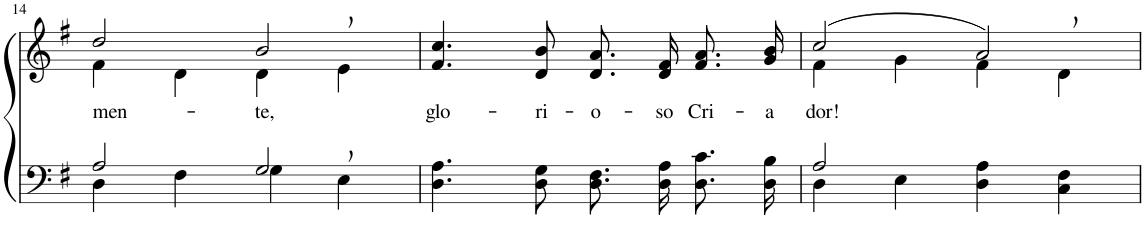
**kern	**kern	**text
*part2	*part1	*part1
*staff2	*staff1	*staff1
*I"Parte III e IV	*I"Parte I e II	*
!!LO:PB:g=z
*clefF4	*clefG2	*
*k[f#]	*k[f#]	*
*M4/4	*M4/4	*
=14	=14	=14
*^	*^	*
!	!	!	!	!LO:LY:b
2A/	4D\	2dd/	4f#\	men-
.	4F#\	.	4d\	.
!	!	!	!	!LO:LY:b
2G,/	4G\	2b,/	4d\	-te,
.	4E\	.	4e\	.
=15	=15	=15	=15	=15
!	!	!	!	!LO:LY:b
*v	*v	*	*	*
*	*v	*v	*
4.D\ 4.A\	4.f#/ 4.cc/	glo-
!	!	!LO:LY:b
8D\ 8G\	8d/ 8b/	-ri-
!	!	!LO:LY:b
8.D\ 8.F#\L	8.d/ 8.a/L	-o-
!	!	!LO:LY:b
16D\ 16A\Jk	16d/ 16f#/Jk	-so
!	!	!LO:LY:b
8.D\ 8.c\L	8.f#/ 8.a/L	Cri-
!	!	!LO:LY:b
16D\ 16B\Jk	16g/ 16b/Jk	-a-
=16	=16	=16
*^	*^	*
!	!	!	!	!LO:LY:b
2A/	4D\	(2cc/	4f#\	-dor!
.	4E\	.	4g\	.
2ryy	4D\ 4A\	2a,/)	4f#\	.
.	4C\ 4F#\	.	4d\	.
*v	*v	*	*	*
*	*v	*v	*
=	=	=
*-	*-	*-
